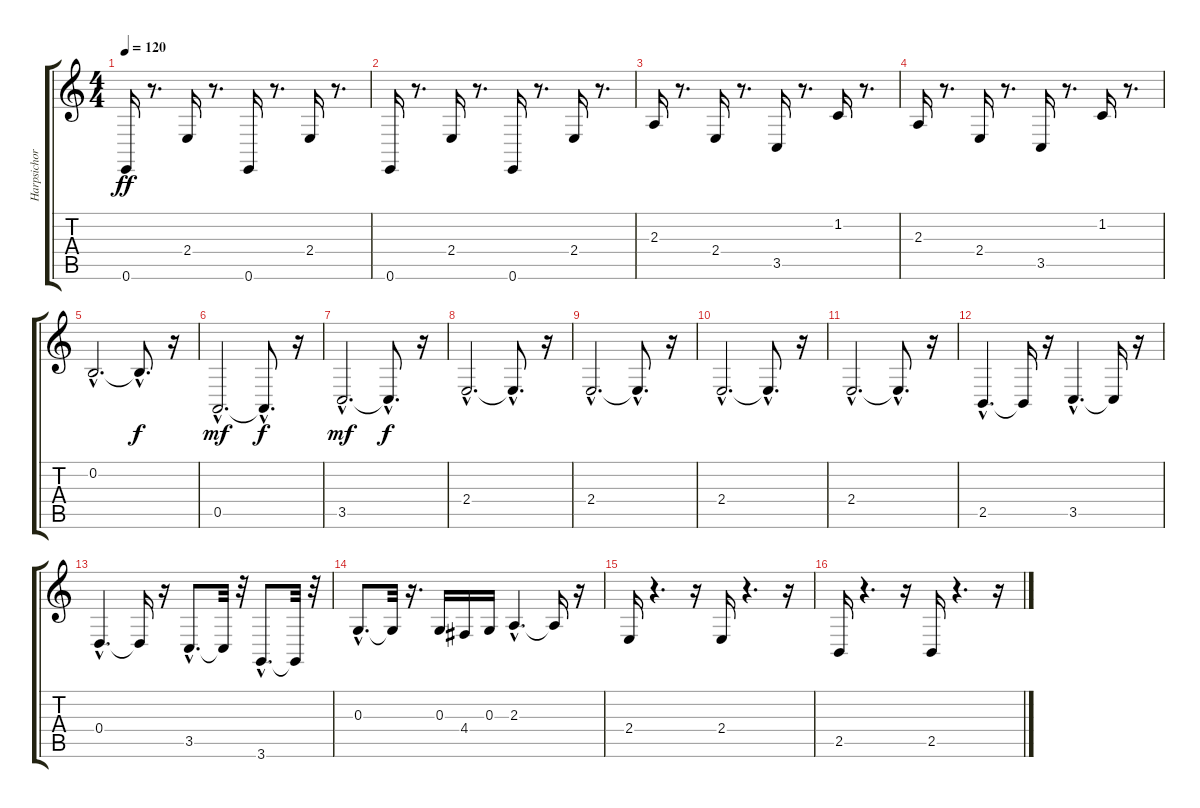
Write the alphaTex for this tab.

\track ("Harpsichord Bass" "Harpsichor") {instrument harpsichord}
\staff {score tabs}
\tuning (E4 B3 G3 D3 A2 E2) {hide}
\ts (4 4)
\tempo 120
\clef g2
\ks c
0.6.16{dy ff instrument harpsichord} r.8{d} 2.4.16 r.8{d} 0.6.16 r.8{d} 2.4.16 r.8{d} |
0.6.16 r.8{d} 2.4.16 r.8{d} 0.6.16 r.8{d} 2.4.16 r.8{d} |
2.3.16 r.8{d} 2.4.16 r.8{d} 3.5.16 r.8{d} 1.2.16 r.8{d} |
2.3.16 r.8{d} 2.4.16 r.8{d} 3.5.16 r.8{d} 1.2.16 r.8{d} |
0.2{hac}.2{d} 0.2{hac t}.8{d dy f} r.16 |
0.5{hac}.2{d dy mf} 0.5{hac t}.8{d dy f} r.16 |
3.5{hac}.2{d dy mf} 3.5{hac t}.8{d dy f} r.16 |
2.4{hac}.2{d} 2.4{hac t}.8{d} r.16 |
2.4{hac}.2{d} 2.4{hac t}.8{d} r.16 |
2.4{hac}.2{d} 2.4{hac t}.8{d} r.16 |
2.4{hac}.2{d} 2.4{hac t}.8{d} r.16 |
2.5{hac}.4{d} 2.5{t}.16 r.16 3.5{hac}.4{d} 3.5{t}.16 r.16 |
0.4{hac}.4{d} 0.4{t}.16 r.16 3.5{hac}.8{d} 3.5{t}.32 r.32 3.6{hac}.8{d} 3.6{t}.32 r.32 |
0.3{hac}.8{d} 0.3{t}.32 r.16{d} 0.3.16 4.4.16 0.3.16 2.3{hac}.4{d} 2.3{t}.16 r.16 |
2.4.16 r.4{d} r.16 2.4.16 r.4{d} r.16 |
2.5.16 r.4{d} r.16 2.5.16 r.4{d} r.16
